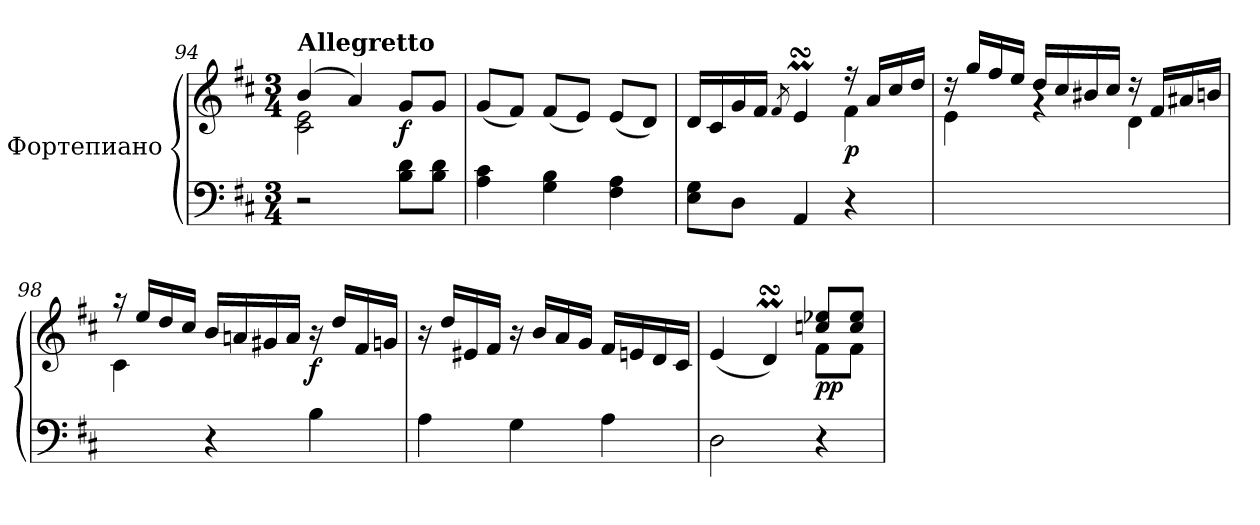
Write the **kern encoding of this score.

**kern	**kern	**dynam
*part1	*part1	*part1
*staff2	*staff1	*staff1/2
*I"Фортепиано	*	*
*clefF4	*clefG2	*
*k[f#c#]	*k[f#c#]	*
*D:	*D:	*
*M3/4	*M3/4	*
=94	=94	=94
*	*^	*
!	!LO:TX:a:B:t=Аllegretto	!	!
2r	(>4b/	2c#\ 2e\	.
.	4a/)	.	.
!	!	!	!LO:DY:b
8B\ 8d\L	8g/L	4ryy	f
8B\ 8d\J	8g/J	.	.
*	*v	*v	*
=95	=95	=95
4A\ 4c#\	(<8g/L	.
.	8f#/J)	.
4G\ 4B\	(<8f#/L	.
.	8e/J)	.
4F#\ 4A\	(<8e/L	.
.	8d/J)	.
!!LO:LB:g=z
=96	=96	=96
*	*^	*
8E\ 8G\L	16d/LL	2ryy	.
.	16c#/	.	.
8D\J	16g/	.	.
.	16f#/JJ	.	.
.	8qf#/	.	.
4AA/	4eMsSSS/	.	.
!	!	!	!LO:DY:b
4r	16r	4f#\	p
.	16a/LL	.	.
.	16cc#/	.	.
.	16dd/JJ	.	.
=97	=97	=97	=97
2.ryy	16rdd	4e\	.
.	16gg/LL	.	.
.	16ff#/	.	.
.	16ee/JJ	.	.
.	16dd/LL	4rg	.
.	16cc#/	.	.
.	16b#X/	.	.
.	16cc#/JJ	.	.
.	16rdd	4d\	.
.	16f#/LL	.	.
.	16a#X/	.	.
.	16bn/JJ	.	.
=98	=98	=98	=98
4ryy	16r	4c#\	.
.	16ee/LL	.	.
.	16dd/	.	.
.	16cc#/JJ	.	.
4r	16b/LL	2ryy	.
.	16an/	.	.
.	16g#X/	.	.
.	16a/JJ	.	.
!	!	!	!LO:DY:b
4B\	16r	.	f
.	16dd/LL	.	.
.	16f#/	.	.
.	16gn/JJ	.	.
*	*v	*v	*
!!LO:PB:g=z
=99	=99	=99
4A\	16r	.
.	16dd/LL	.
.	16e#X/	.
.	16f#/JJ	.
4G\	16r	.
.	16b/LL	.
.	16a/	.
.	16g/JJ	.
4A\	16f#/LL	.
.	16en/	.
.	16d/	.
.	16c#/JJ	.
=100	=100	=100
*	*^	*
2D\	(<4e/	2ryy	.
.	4dMsSSs/)	.	.
!	!	!	!LO:DY:b
4r	8ccn/ 8ee-X/L	8f#\L	pp
.	8cc/ 8ee-/J	8f#\J	.
*	*v	*v	*
=	=	=
*-	*-	*-
